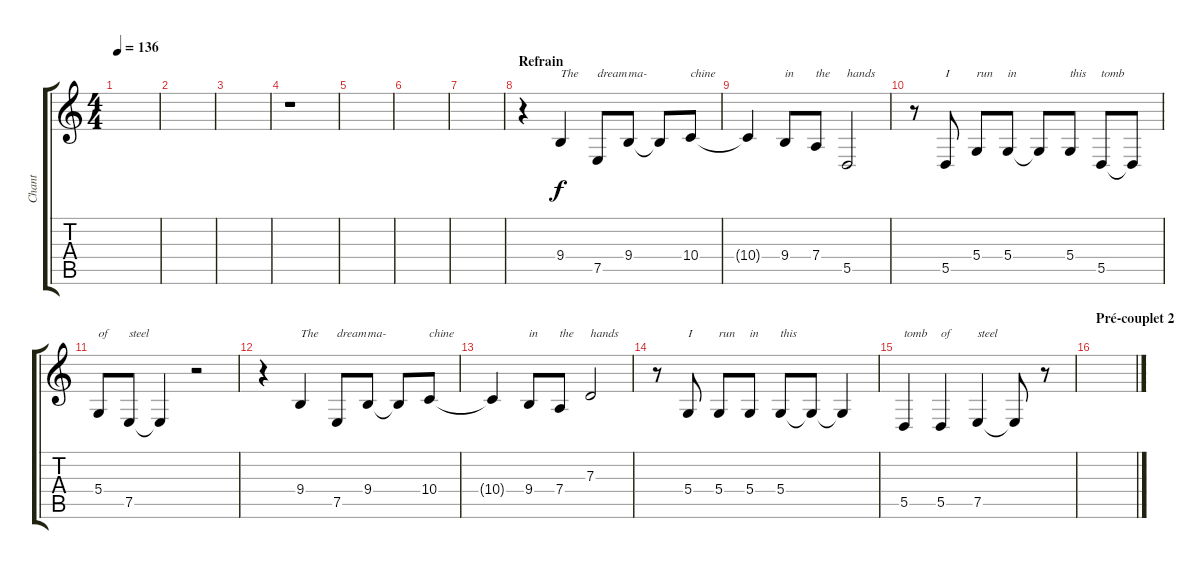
\track ("Chant" "Chant") {instrument electricgrandpiano}
\staff {score tabs}
\tuning (E4 B3 G3 D3 A2 E2) {hide}
\ts (4 4)
\tempo 136
\clef g2
\ks c
|
|
|
r.1 |
|
|
|
\section ("" "Refrain")
r.4 9.4.4{txt "The"} 7.5.8{txt "dream"} 9.4.8{txt "ma-"} 9.4{t}.8 10.4.8{txt "chine"} |
10.4{t}.4 9.4.8{txt "in"} 7.4.8{txt "the"} 5.5.2{txt "hands"} |
r.8 5.5.8{txt "I"} 5.4.8{txt "run"} 5.4.8{txt "in"} 5.4{t}.8 5.4.8{txt "this"} 5.5.8{txt "tomb"} 5.5{t}.8 |
5.4.8{txt "of"} 7.5.8{txt "steel"} 7.5{t}.4 r.2 |
r.4 9.4.4{txt "The"} 7.5.8{txt "dream"} 9.4.8{txt "ma-"} 9.4{t}.8 10.4.8{txt "chine"} |
10.4{t}.4 9.4.8{txt "in"} 7.4.8{txt "the"} 7.3.2{txt "hands"} |
r.8 5.4.8{txt "I"} 5.4.8{txt "run"} 5.4.8{txt "in"} 5.4.8{txt "this"} 5.4{t}.8 5.4{t}.4 |
5.5.4{txt "tomb"} 5.5.4{txt "of"} 7.5.4{txt "steel"} 7.5{t}.8 r.8 |
\section ("" "Pré-couplet 2")
